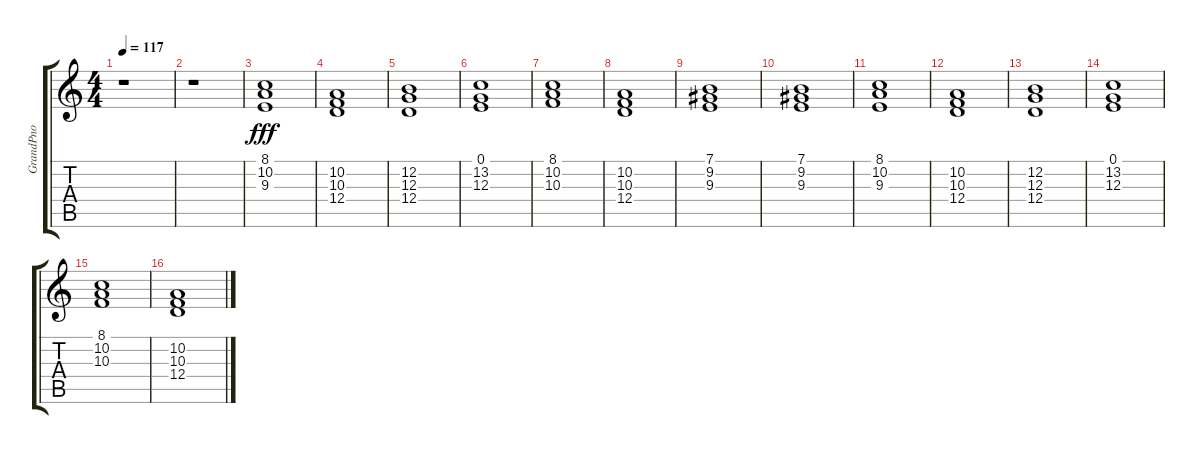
\track ("GrandPno" "GrandPno") {instrument acousticgrandpiano}
\staff {score tabs}
\tuning (E4 B3 G3 D3 A2 E2) {hide}
\ts (4 4)
\tempo 117
\clef g2
\ks c
r.1{dy fff} |
r.1 |
(8.1 10.2 9.3).1 |
(10.2 10.3 12.4).1 |
(12.2 12.3 12.4).1 |
(0.1 13.2 12.3).1 |
(8.1 10.2 10.3).1 |
(10.2 10.3 12.4).1 |
(7.1 9.2 9.3).1 |
(7.1 9.2 9.3).1 |
(8.1 10.2 9.3).1 |
(10.2 10.3 12.4).1 |
(12.2 12.3 12.4).1 |
(0.1 13.2 12.3).1 |
(8.1 10.2 10.3).1 |
(10.2 10.3 12.4).1
